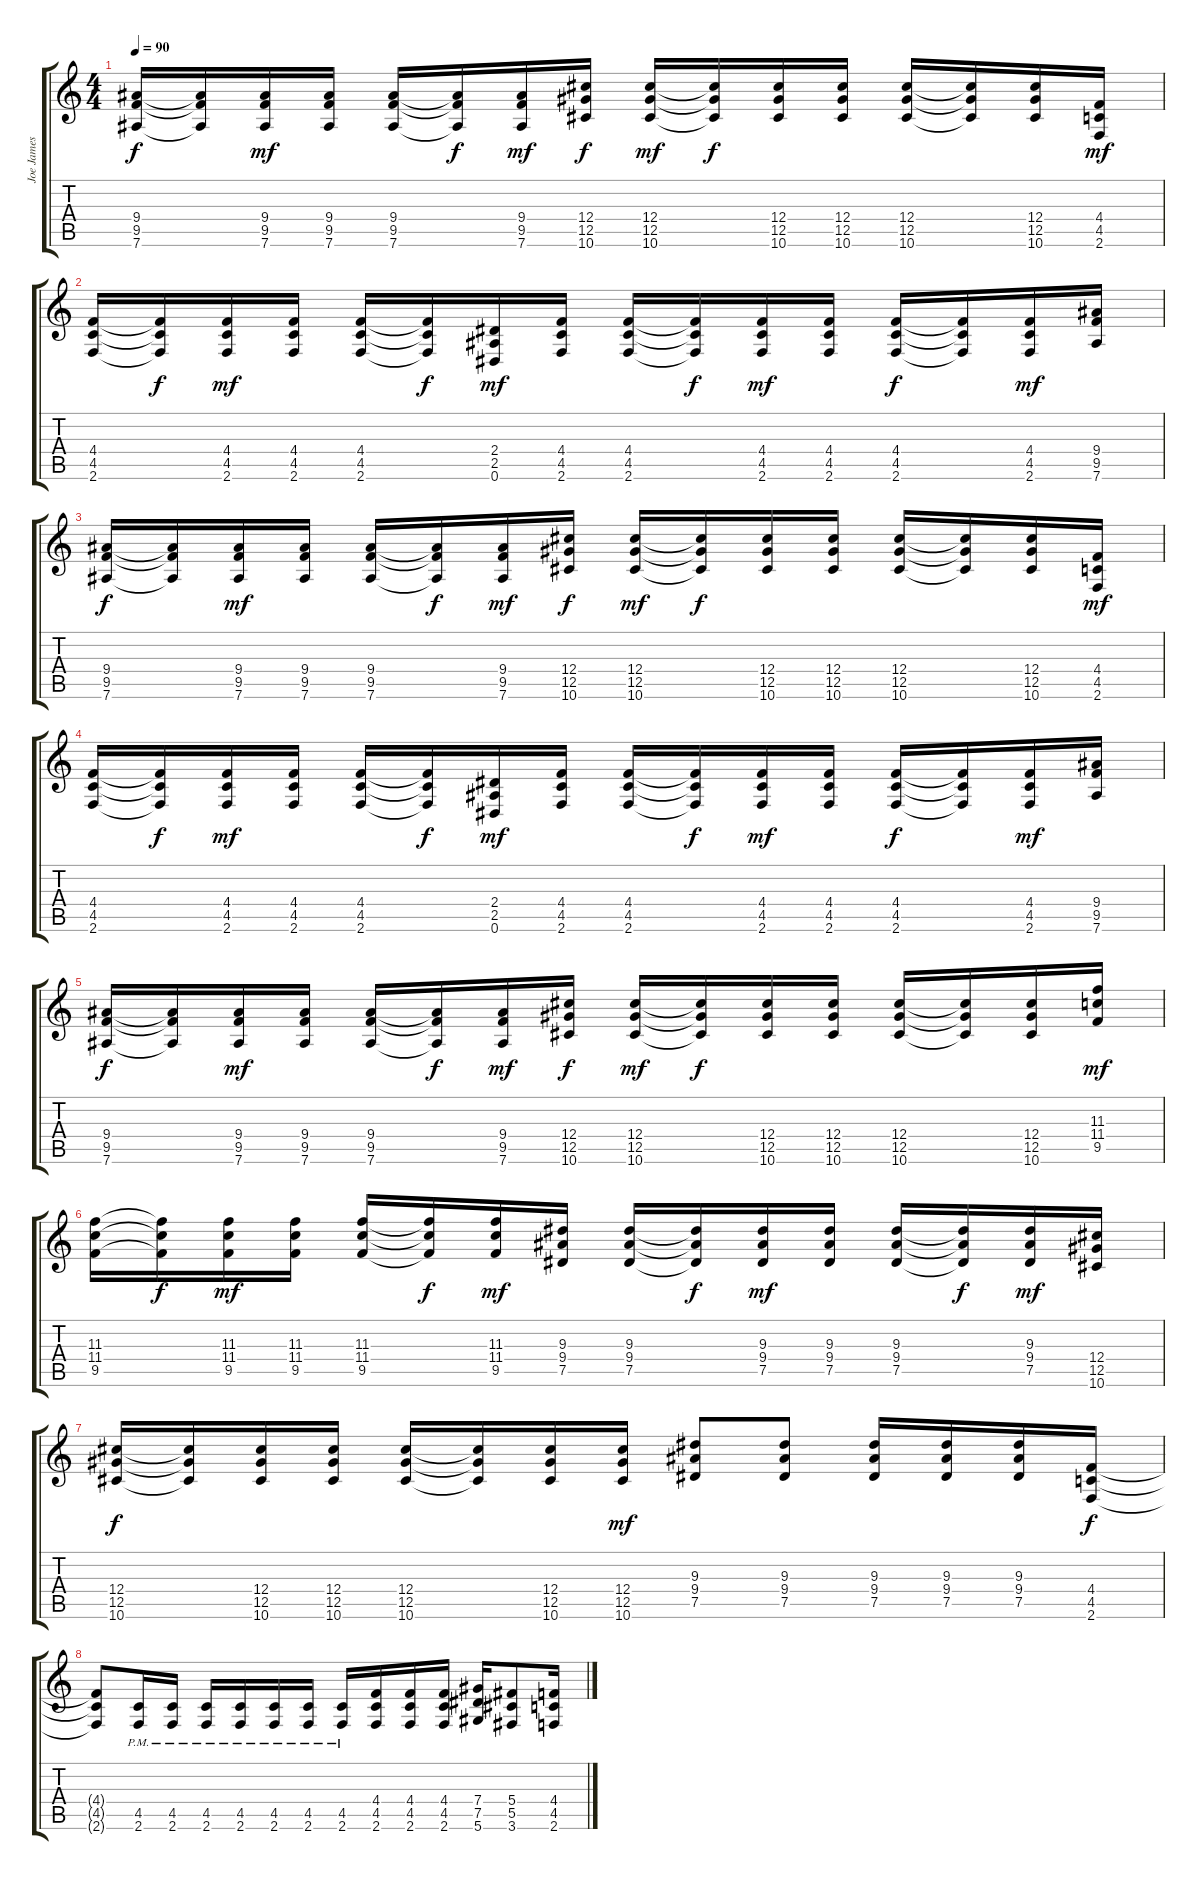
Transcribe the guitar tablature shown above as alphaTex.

\track ("Joe James" "Joe James") {instrument distortionguitar}
\staff {score tabs}
\tuning (Eb4 Bb3 Gb3 Db3 Ab2 Eb2) {hide}
\ts (4 4)
\tempo 90
\clef g2
\ks c
(9.4 9.5 7.6).16{dy f} (9.4{t} 9.5{t} 7.6{t}).16 (9.4 9.5 7.6).16{dy mf} (9.4 9.5 7.6).16 (9.4 9.5 7.6).16 (9.4{t} 9.5{t} 7.6{t}).16{dy f} (9.4 9.5 7.6).16{dy mf} (12.4 12.5 10.6).16{dy f} (12.4 12.5 10.6).16{dy mf} (12.4{t} 12.5{t} 10.6{t}).16{dy f} (12.4 12.5 10.6).16 (12.4 12.5 10.6).16 (12.4 12.5 10.6).16 (12.4{t} 12.5{t} 10.6{t}).16 (12.4 12.5 10.6).16 (4.4 4.5 2.6).16{dy mf} |
(4.4 4.5 2.6).16 (4.4{t} 4.5{t} 2.6{t}).16{dy f} (4.4 4.5 2.6).16{dy mf} (4.4 4.5 2.6).16 (4.4 4.5 2.6).16 (4.4{t} 4.5{t} 2.6{t}).16{dy f} (2.4 2.5 0.6).16{dy mf} (4.4 4.5 2.6).16 (4.4 4.5 2.6).16 (4.4{t} 4.5{t} 2.6{t}).16{dy f} (4.4 4.5 2.6).16{dy mf} (4.4 4.5 2.6).16 (4.4 4.5 2.6).16{dy f} (4.4{t} 4.5{t} 2.6{t}).16 (4.4 4.5 2.6).16{dy mf} (9.4 9.5 7.6).16 |
(9.4 9.5 7.6).16{dy f} (9.4{t} 9.5{t} 7.6{t}).16 (9.4 9.5 7.6).16{dy mf} (9.4 9.5 7.6).16 (9.4 9.5 7.6).16 (9.4{t} 9.5{t} 7.6{t}).16{dy f} (9.4 9.5 7.6).16{dy mf} (12.4 12.5 10.6).16{dy f} (12.4 12.5 10.6).16{dy mf} (12.4{t} 12.5{t} 10.6{t}).16{dy f} (12.4 12.5 10.6).16 (12.4 12.5 10.6).16 (12.4 12.5 10.6).16 (12.4{t} 12.5{t} 10.6{t}).16 (12.4 12.5 10.6).16 (4.4 4.5 2.6).16{dy mf} |
(4.4 4.5 2.6).16 (4.4{t} 4.5{t} 2.6{t}).16{dy f} (4.4 4.5 2.6).16{dy mf} (4.4 4.5 2.6).16 (4.4 4.5 2.6).16 (4.4{t} 4.5{t} 2.6{t}).16{dy f} (2.4 2.5 0.6).16{dy mf} (4.4 4.5 2.6).16 (4.4 4.5 2.6).16 (4.4{t} 4.5{t} 2.6{t}).16{dy f} (4.4 4.5 2.6).16{dy mf} (4.4 4.5 2.6).16 (4.4 4.5 2.6).16{dy f} (4.4{t} 4.5{t} 2.6{t}).16 (4.4 4.5 2.6).16{dy mf} (9.4 9.5 7.6).16 |
(9.4 9.5 7.6).16{dy f} (9.4{t} 9.5{t} 7.6{t}).16 (9.4 9.5 7.6).16{dy mf} (9.4 9.5 7.6).16 (9.4 9.5 7.6).16 (9.4{t} 9.5{t} 7.6{t}).16{dy f} (9.4 9.5 7.6).16{dy mf} (12.4 12.5 10.6).16{dy f} (12.4 12.5 10.6).16{dy mf} (12.4{t} 12.5{t} 10.6{t}).16{dy f} (12.4 12.5 10.6).16 (12.4 12.5 10.6).16 (12.4 12.5 10.6).16 (12.4{t} 12.5{t} 10.6{t}).16 (12.4 12.5 10.6).16 (11.3 11.4 9.5).16{dy mf} |
(11.3 11.4 9.5).16 (11.3{t} 11.4{t} 9.5{t}).16{dy f} (11.3 11.4 9.5).16{dy mf} (11.3 11.4 9.5).16 (11.3 11.4 9.5).16 (11.3{t} 11.4{t} 9.5{t}).16{dy f} (11.3 11.4 9.5).16{dy mf} (9.3 9.4 7.5).16 (9.3 9.4 7.5).16 (9.3{t} 9.4{t} 7.5{t}).16{dy f} (9.3 9.4 7.5).16{dy mf} (9.3 9.4 7.5).16 (9.3 9.4 7.5).16 (9.3{t} 9.4{t} 7.5{t}).16{dy f} (9.3 9.4 7.5).16{dy mf} (12.4 12.5 10.6).16 |
(12.4 12.5 10.6).16{dy f} (12.4{t} 12.5{t} 10.6{t}).16 (12.4 12.5 10.6).16 (12.4 12.5 10.6).16 (12.4 12.5 10.6).16 (12.4{t} 12.5{t} 10.6{t}).16 (12.4 12.5 10.6).16 (12.4 12.5 10.6).16{dy mf} (9.3 9.4 7.5).8 (9.3 9.4 7.5).8 (9.3 9.4 7.5).16 (9.3 9.4 7.5).16 (9.3 9.4 7.5).16 (4.4 4.5 2.6).16{dy f} |
(4.4{t} 4.5{t} 2.6{t}).8 (4.5{pm} 2.6{pm}).16 (4.5{pm} 2.6{pm}).16 (4.5{pm} 2.6{pm}).16 (4.5{pm} 2.6{pm}).16 (4.5{pm} 2.6{pm}).16 (4.5{pm} 2.6{pm}).16 (4.5{pm} 2.6{pm}).16 (4.4 4.5 2.6).16 (4.4 4.5 2.6).16 (4.4 4.5 2.6).16 (7.4 7.5 5.6).16 (5.4 5.5 3.6).8 (4.4 4.5 2.6).16
